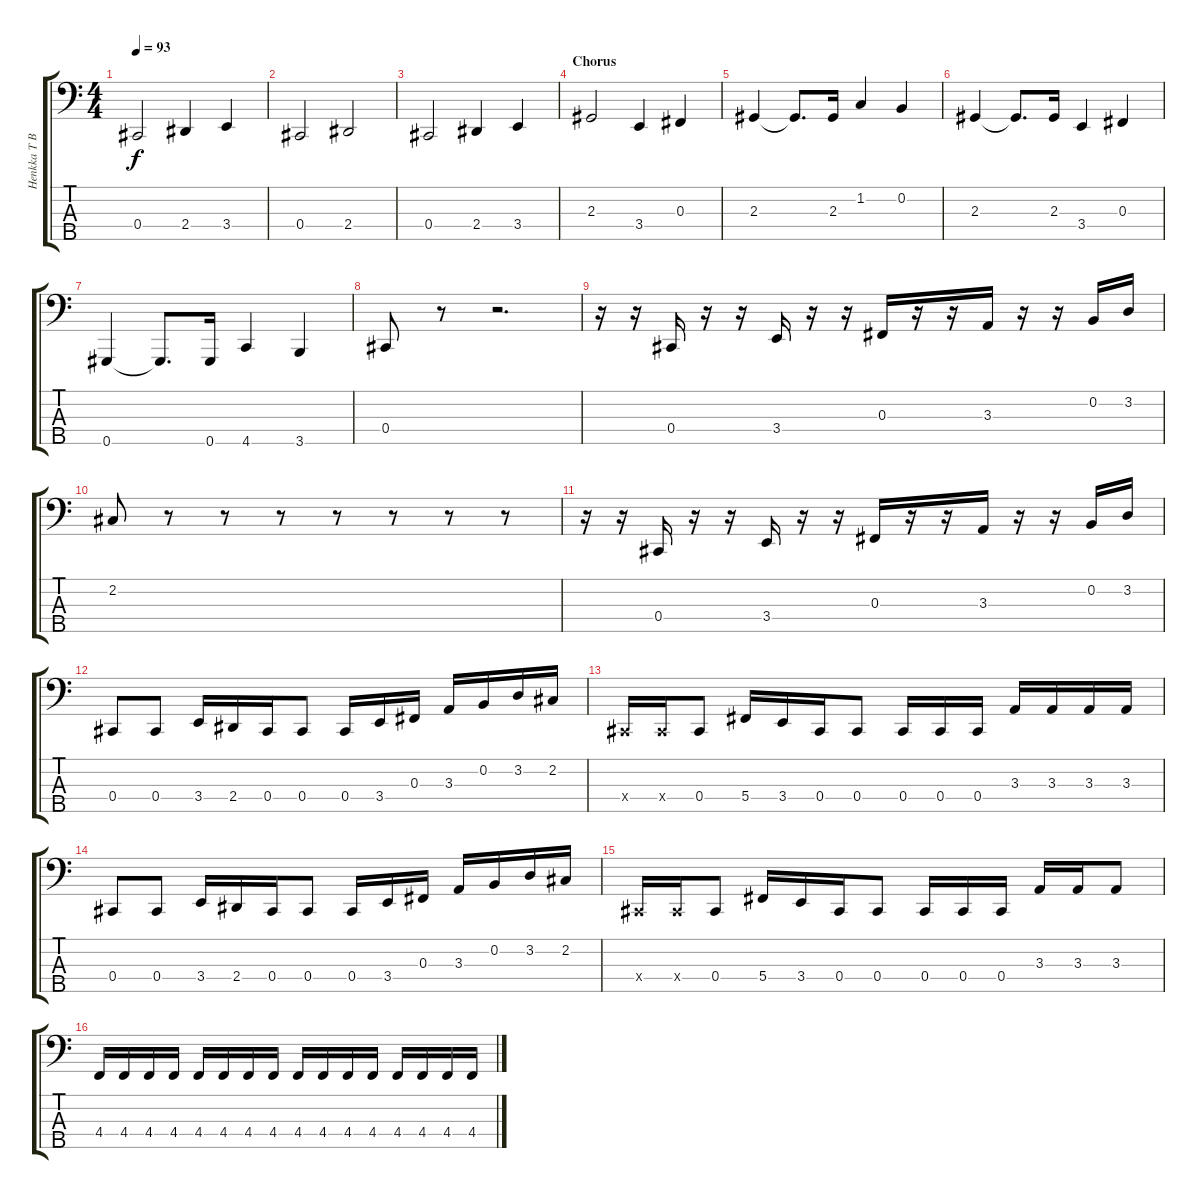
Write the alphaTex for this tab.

\track ("Henkka T Blacksmith" "Henkka T B") {instrument electricbasspick}
\staff {score tabs}
\tuning (E2 B1 Gb1 Db1 Ab0) {hide}
\ts (4 4)
\tempo 93
\clef f4
\ks c
0.4.2{dy f} 2.4.4 3.4.4 |
0.4.2 2.4.2 |
0.4.2 2.4.4 3.4.4 |
\section ("" "Chorus")
2.3.2 3.4.4 0.3.4 |
2.3.4 2.3{t}.8{d} 2.3.16 1.2.4 0.2.4 |
2.3.4 2.3{t}.8{d} 2.3.16 3.4.4 0.3.4 |
0.5.4 0.5{t}.8{d} 0.5.16 4.5.4 3.5.4 |
0.4.8 r.8 r.2{d} |
r.16 r.16 0.4.16 r.16 r.16 3.4.16 r.16 r.16 0.3.16 r.16 r.16 3.3.16 r.16 r.16 0.2.16 3.2.16 |
2.2.8 r.8 r.8 r.8 r.8 r.8 r.8 r.8 |
r.16 r.16 0.4.16 r.16 r.16 3.4.16 r.16 r.16 0.3.16 r.16 r.16 3.3.16 r.16 r.16 0.2.16 3.2.16 |
0.4.8 0.4.8 3.4.16 2.4.16 0.4.16 0.4.8 0.4.16 3.4.16 0.3.16 3.3.16 0.2.16 3.2.16 2.2.16 |
0.4{x}.16 0.4{x}.16 0.4.8 5.4.16 3.4.16 0.4.16 0.4.8 0.4.16 0.4.16 0.4.16 3.3.16 3.3.16 3.3.16 3.3.16 |
0.4.8 0.4.8 3.4.16 2.4.16 0.4.16 0.4.8 0.4.16 3.4.16 0.3.16 3.3.16 0.2.16 3.2.16 2.2.16 |
0.4{x}.16 0.4{x}.16 0.4.8 5.4.16 3.4.16 0.4.16 0.4.8 0.4.16 0.4.16 0.4.16 3.3.16 3.3.16 3.3.8 |
4.4.16 4.4.16 4.4.16 4.4.16 4.4.16 4.4.16 4.4.16 4.4.16 4.4.16 4.4.16 4.4.16 4.4.16 4.4.16 4.4.16 4.4.16 4.4.16
